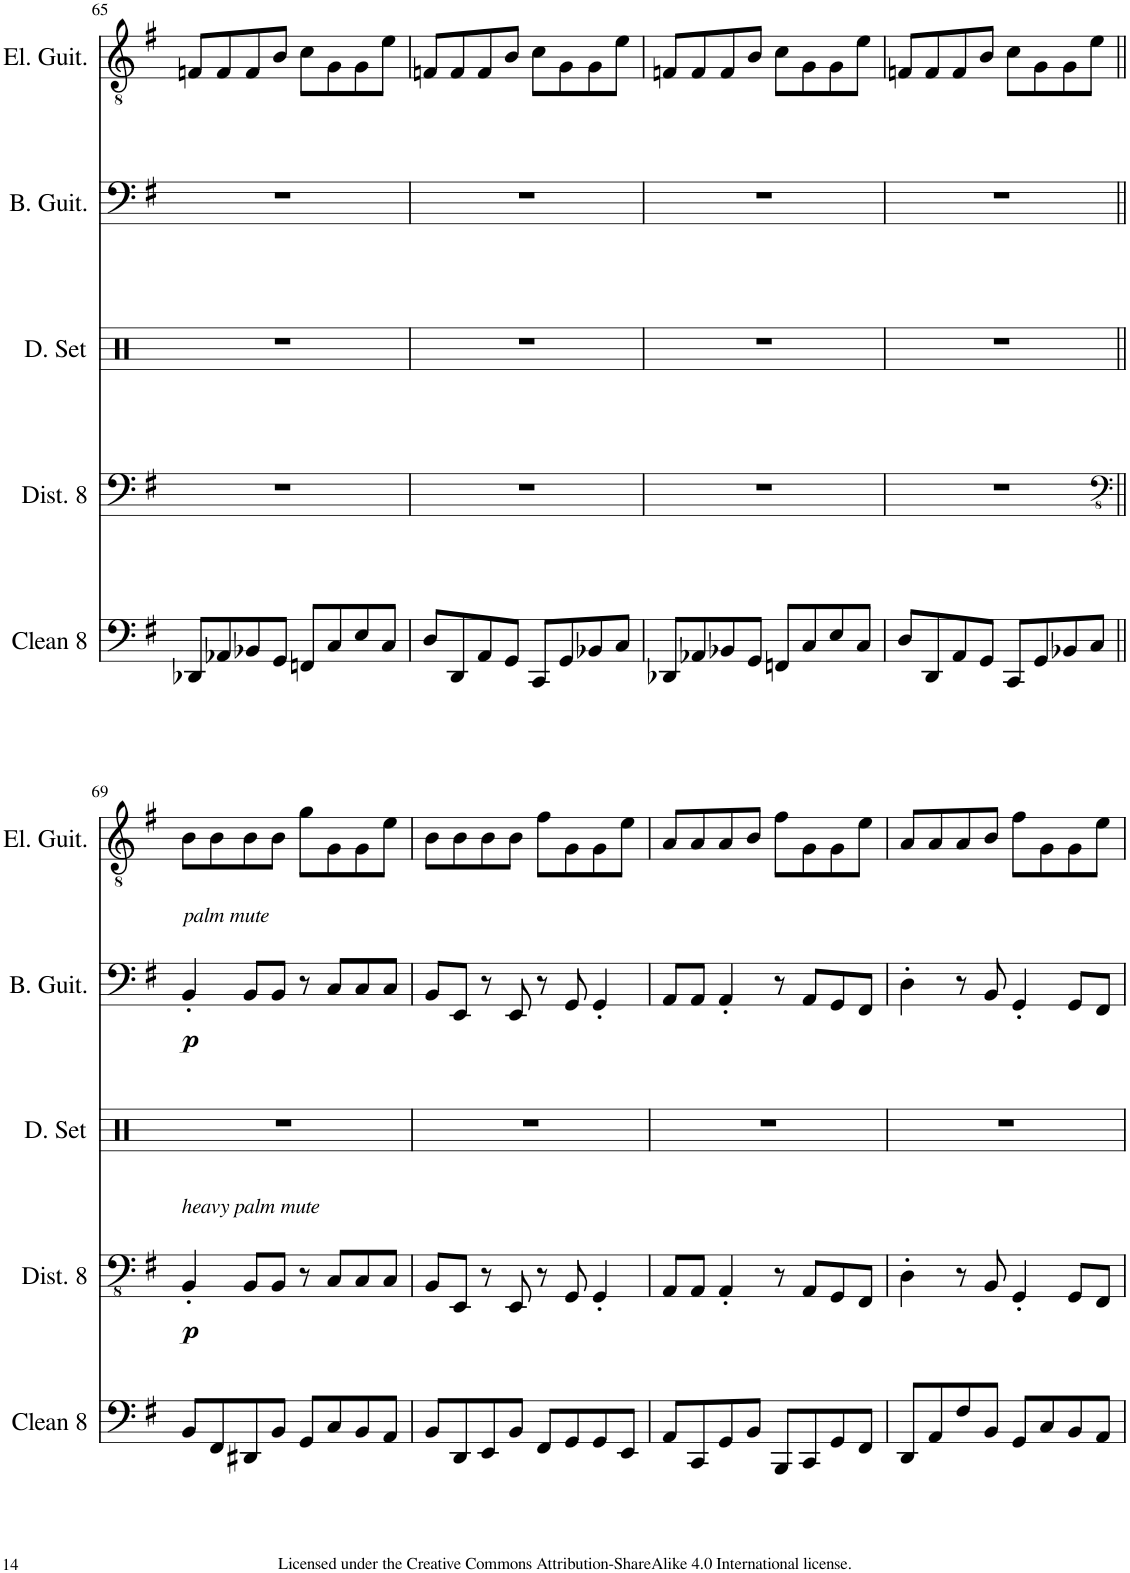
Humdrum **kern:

**kern	**kern	**dynam	**kern	**kern	**dynam	**kern
*part5	*part4	*part4	*part3	*part2	*part2	*part1
*staff5	*staff4	*staff4	*staff3	*staff2	*staff2	*staff1
*I"8-str. Electric Guitar	*I"Distorted 8-str. Guitar	*	*I"Drumset	*I"Bass Guitar	*	*I"Electric Guitar
*	*I'Dist. 8	*	*I'D. Set	*I'B. Guit.	*	*I'El. Guit.
!!LO:PB:g=z
*clefF4	*clefF4	*	*clefX	*clefF4	*	*clefGv2
*	*	*	*	*Trd7c12	*	*
*k[f#]	*k[f#]	*	*k[]	*k[f#]	*	*k[f#]
*M4/4	*M4/4	*	*M4/4	*M4/4	*	*M4/4
=65	=65	=65	=65	=65	=65	=65
8DD-X/L	1r	.	1r	1r	.	8Fn/L
8AA-X/	.	.	.	.	.	8F/
8BB-X/	.	.	.	.	.	8F/
8GG/J	.	.	.	.	.	8B/J
8FFn/L	.	.	.	.	.	8c\L
8C/	.	.	.	.	.	8G\
8E/	.	.	.	.	.	8G\
8C/J	.	.	.	.	.	8e\J
=66	=66	=66	=66	=66	=66	=66
8D/L	1r	.	1r	1r	.	8Fn/L
8DD/	.	.	.	.	.	8F/
8AA/	.	.	.	.	.	8F/
8GG/J	.	.	.	.	.	8B/J
8CC/L	.	.	.	.	.	8c\L
8GG/	.	.	.	.	.	8G\
8BB-X/	.	.	.	.	.	8G\
8C/J	.	.	.	.	.	8e\J
=67	=67	=67	=67	=67	=67	=67
8DD-X/L	1r	.	1r	1r	.	8Fn/L
8AA-X/	.	.	.	.	.	8F/
8BB-X/	.	.	.	.	.	8F/
8GG/J	.	.	.	.	.	8B/J
8FFn/L	.	.	.	.	.	8c\L
8C/	.	.	.	.	.	8G\
8E/	.	.	.	.	.	8G\
8C/J	.	.	.	.	.	8e\J
=68	=68	=68	=68	=68	=68	=68
8D/L	1r	.	1r	1r	.	8Fn/L
8DD/	.	.	.	.	.	8F/
8AA/	.	.	.	.	.	8F/
8GG/J	.	.	.	.	.	8B/J
8CC/L	.	.	.	.	.	8c\L
8GG/	.	.	.	.	.	8G\
8BB-X/	.	.	.	.	.	8G\
8C/J	.	.	.	.	.	8e\J
!!LO:LB:g=z
=69||	=69||	=69||	=69||	=69||	=69||	=69||
*	*clefFv4	*	*	*	*	*
!	!	!	!	!LO:TX:a:i:t=palm mute	!	!
!	!LO:TX:a:i:t=heavy palm mute	!	!	!	!	!
!	!	!LO:DY:b	!	!	!LO:DY:b	!
8BB/L	4BBB'/	p	1r	4BB'/	p	8B\L
8FF#/	.	.	.	.	.	8B\
8DD#X/	8BBB/L	.	.	8BB/L	.	8B\
8BB/J	8BBB/J	.	.	8BB/J	.	8B\J
8GG/L	8r	.	.	8r	.	8g\L
8C/	8CC/L	.	.	8C/L	.	8G\
8BB/	8CC/	.	.	8C/	.	8G\
8AA/J	8CC/J	.	.	8C/J	.	8e\J
=70	=70	=70	=70	=70	=70	=70
8BB/L	8BBB/L	.	1r	8BB/L	.	8B\L
8DD/	8EEE/J	.	.	8EE/J	.	8B\
8EE/	8r	.	.	8r	.	8B\
8BB/J	8EEE/	.	.	8EE/	.	8B\J
8FF#/L	8r	.	.	8r	.	8f#\L
8GG/	8GGG/	.	.	8GG/	.	8G\
8GG/	4GGG'/	.	.	4GG'/	.	8G\
8EE/J	.	.	.	.	.	8e\J
=71	=71	=71	=71	=71	=71	=71
8AA/L	8AAA/L	.	1r	8AA/L	.	8A/L
8CC/	8AAA/J	.	.	8AA/J	.	8A/
8GG/	4AAA'/	.	.	4AA'/	.	8A/
8BB/J	.	.	.	.	.	8B/J
8BBB/L	8r	.	.	8r	.	8f#\L
8CC/	8AAA/L	.	.	8AA/L	.	8G\
8GG/	8GGG/	.	.	8GG/	.	8G\
8FF#/J	8FFF#/J	.	.	8FF#/J	.	8e\J
=72	=72	=72	=72	=72	=72	=72
8DD/L	4DD'\	.	1r	4D'\	.	8A/L
8AA/	.	.	.	.	.	8A/
8F#/	8r	.	.	8r	.	8A/
8BB/J	8BBB/	.	.	8BB/	.	8B/J
8GG/L	4GGG'/	.	.	4GG'/	.	8f#\L
8C/	.	.	.	.	.	8G\
8BB/	8GGG/L	.	.	8GG/L	.	8G\
8AA/J	8FFF#/J	.	.	8FF#/J	.	8e\J
=	=	=	=	=	=	=
*-	*-	*-	*-	*-	*-	*-
